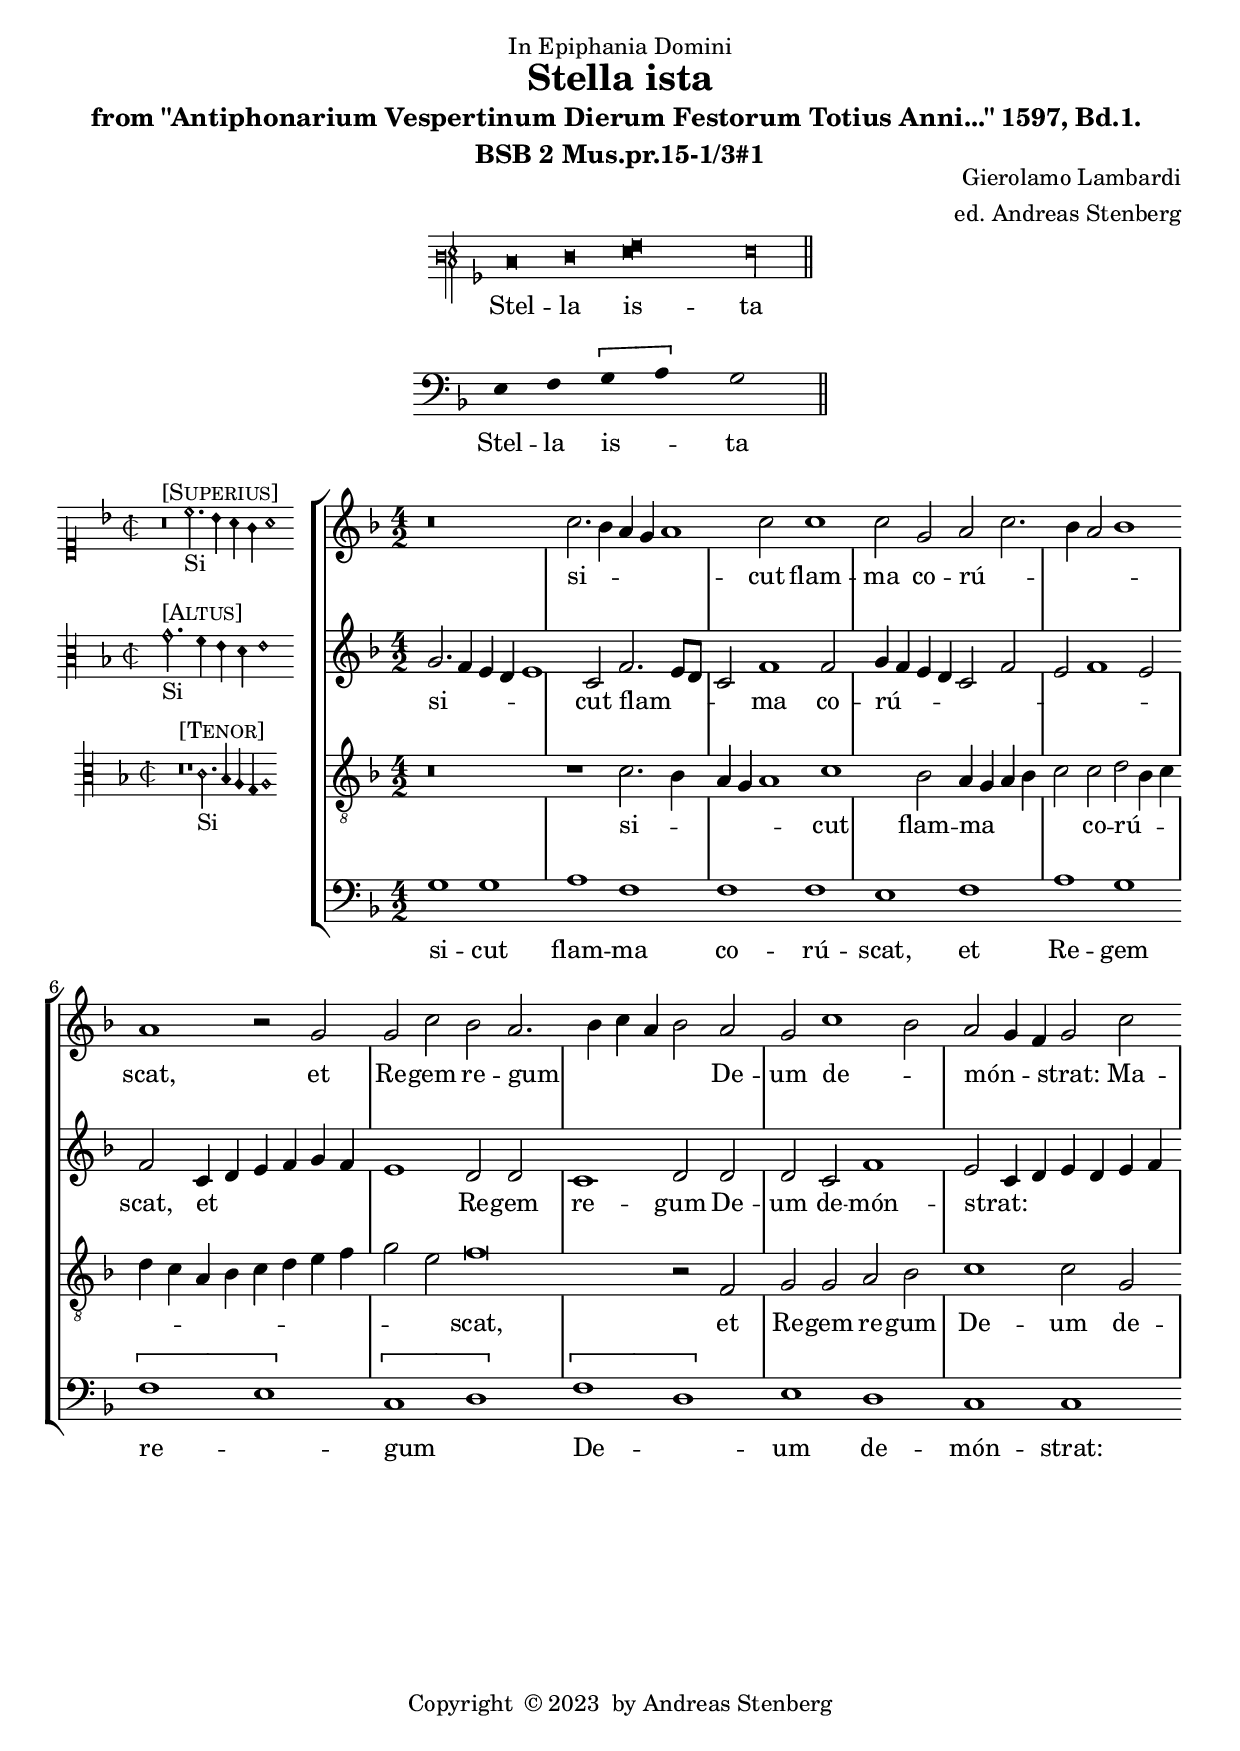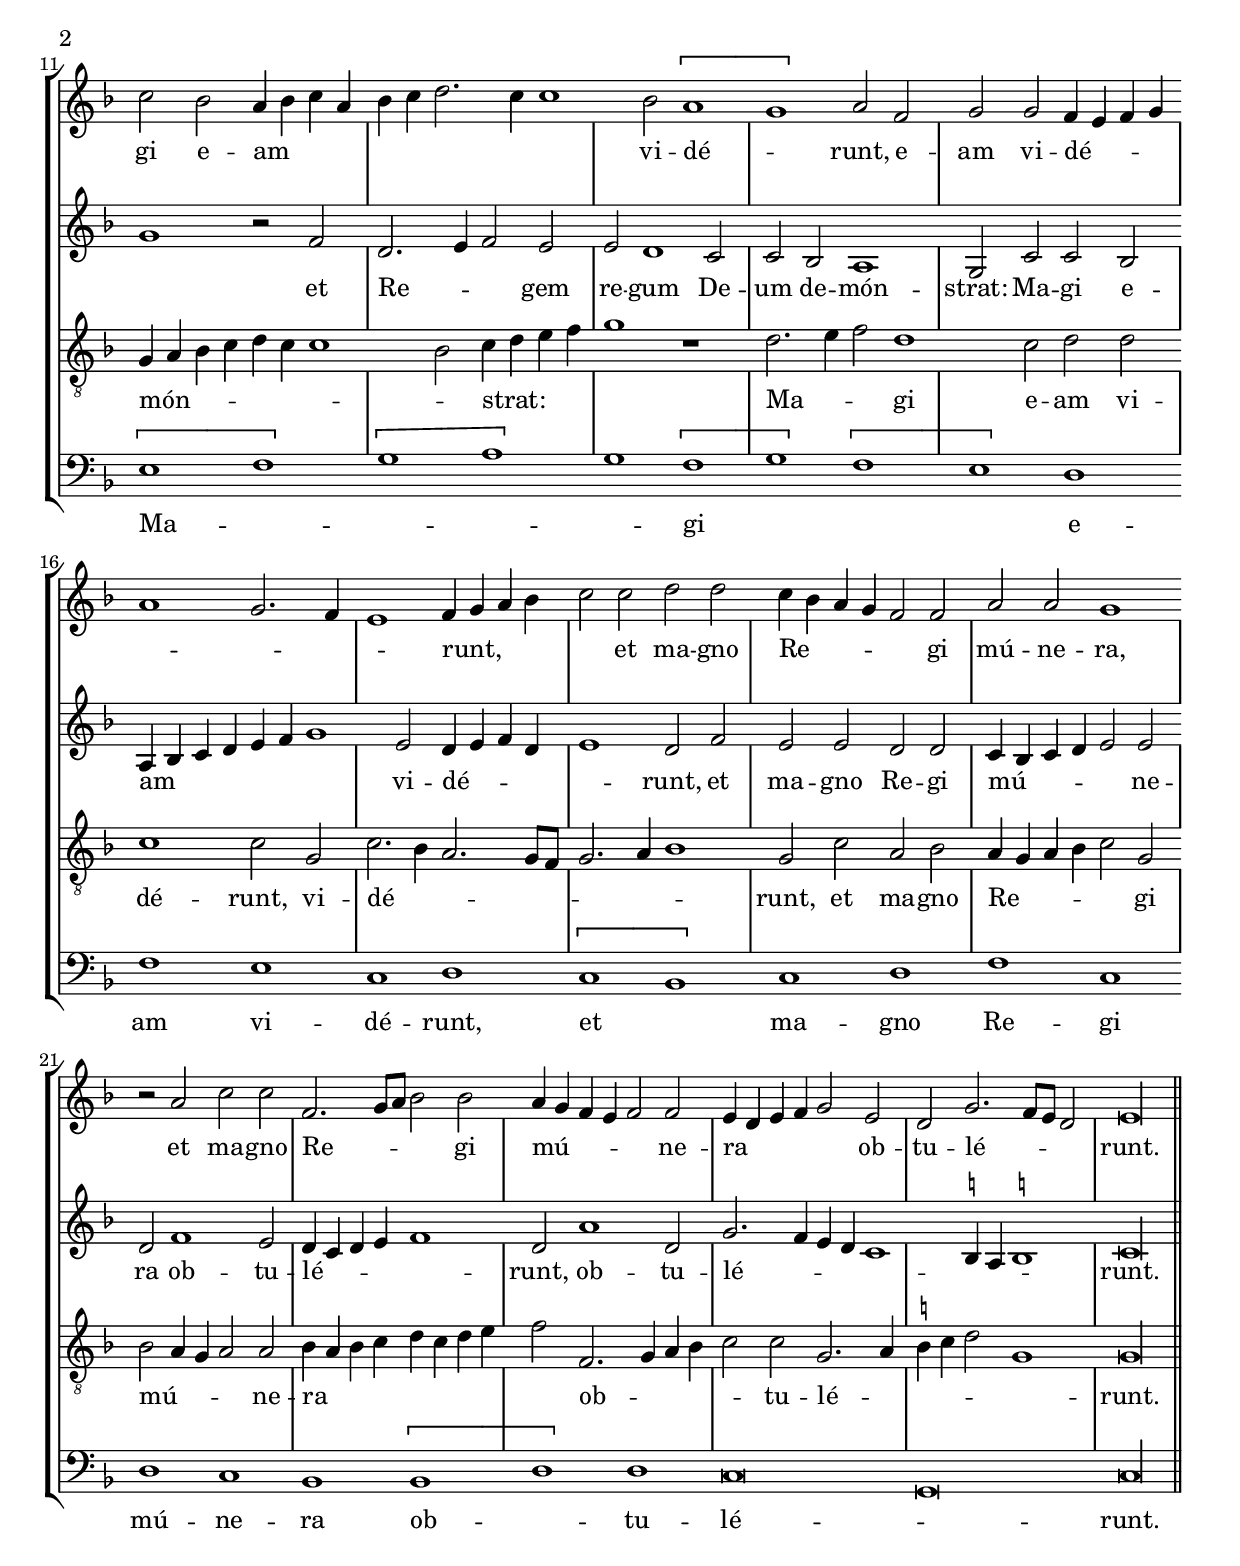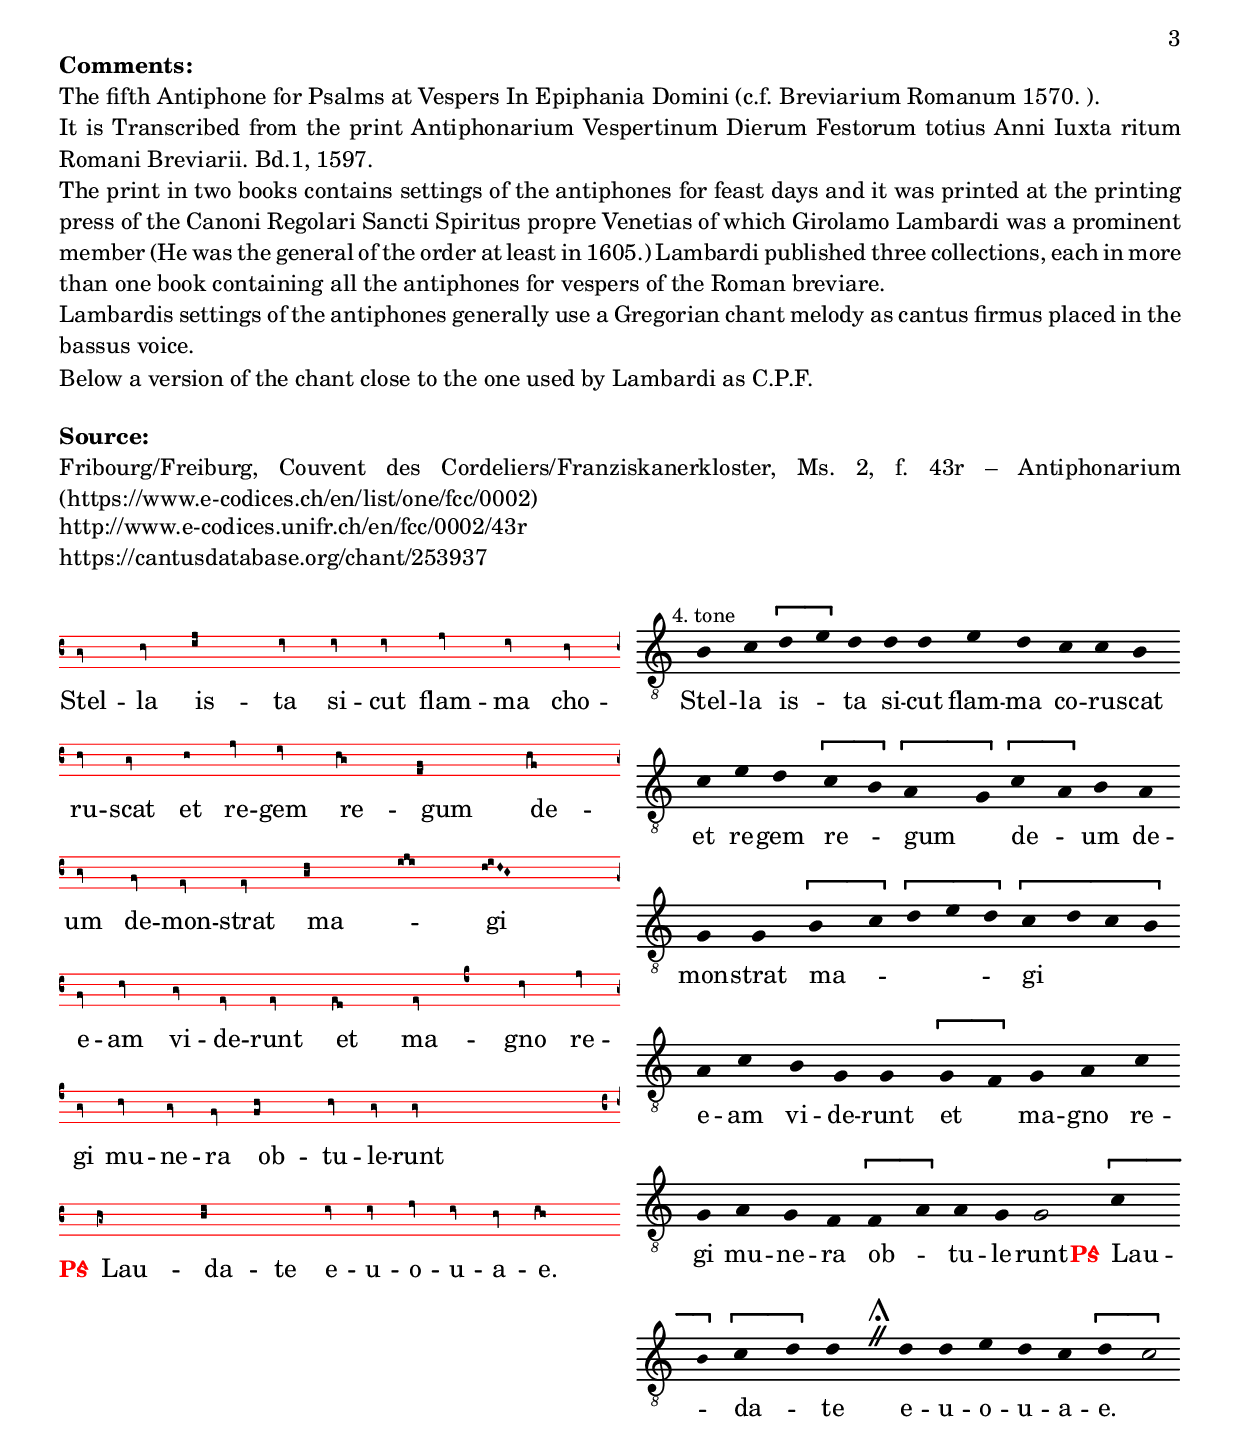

%%%%%%%%%%%%%%%%%%%%%%%%%%%%%%%%%%%%%%%%%%%%%%%%%%%%%%%%%%%%%%%%%%%
% This is a template based on the usual four part choir templater %
% where the voices have common lyrics at the the start but split  %
% to separate lyrics after a while.				  %
% This template is modyfied by AS from the one in the lilypond    %
% documentation.						  %
% This template is to be used for instance for fairly simple      %
% settings where the stanzas are set homophonicaly but twhere the %
% Chorus contains polyphony that require separate underlay for    %
% the different voices.						  %
%%%%%%%%%%%%%%%%%%%%%%%%%%%%%%%%%%%%%%%%%%%%%%%%%%%%%%%%%%%%%%%%%%%
\version "2.18.0"
\include "deutsch.ly"
ficta = \once \set suggestAccidentals =##t
Ficta = \set suggestAccidentals =##t
%{
\markup {
  \column {
    \fill-line { \fontsize #1 \italic "In Festo S. Andreæ Apostoli." }
    \vspace #0.2
    \fill-line { \fontsize #3 \smallCaps "Salve crux pretiosa" }
    \fill-line { "from \"Antiphonae Vespertinæ Dierum Festo[rum] Totis Anni...\" 1597 Bd.2 " }
    \fill-line { "BSB Mus.pr.15-1/3#2" }
    \fill-line { \null "Girolamo Lambardi" }
    \fill-line { \null "ed. Andreas Stenberg" }
  }
}
%}

\header {
  dedication = "In Epiphania Domini"
  title = "Stella ista"
  subtitle = \markup {
    \center-column {
      "from \"Antiphonarium Vespertinum Dierum Festorum Totius Anni...\" 1597, Bd.1. "
      "BSB 2 Mus.pr.15-1/3#1"
    }
  }
  composer = "Gierolamo Lambardi"
  arranger = "ed. Andreas Stenberg"
  poet = \markup \italic ""
  meter =""
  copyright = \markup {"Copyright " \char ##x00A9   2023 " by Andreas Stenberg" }
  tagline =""
}
%}
global = {
  \override Staff.TimeSignature.style = #'mensural
  \key f\major

}
sopInt = \relative c'' {
  \once\override NoteHead.style = #'blackpetrucci
  \cadenzaOn
  g\breve
  \cadenzaOff
  \revert NoteHead.style
}
sopMusic = \relative c'' {

  \set Score.tempoHideNote = ##t
  \tempo 2 = 86
  \time 4/2
  \set Timing.measureLength = #(ly:make-moment 4/2)
  \override Staff.BarLine.transparent = ##t
  r\breve
  c2.\melisma b4 a4 g4 a1\melismaEnd
  c2 c1
  c2 g2 a2\melisma c2.
  b4 a2 b1\melismaEnd
  a1 r2 g2
  g2 c2

  b2 a2.\melisma
  b4 c4 a4 b2\melismaEnd a2
  g2 c1\melisma b2\melismaEnd
  a2\melisma g4 f4 \melismaEnd g2 c2
  c2 b2 a4\melisma b4 c4 a4
  b4 c4 d2. c4 c1\melismaEnd
  b2 \[a1\melisma
  g1\melismaEnd\]

  a2 f2
  g2 g2 f4\melisma e4 f4 g4
  a1 g2. f4
  e1\melismaEnd f4\melisma g4 a4 b4
  c2\melismaEnd c2 d2 d2
  c4\melisma b4 a4 g4 f2\melismaEnd  f2

  a2 a2 g1
  r2 a2 c2 c2
  f,2.\melisma g8 a8 b2\melismaEnd b2
  a4\melisma g4 f4 e4 f2\melismaEnd f2
  e4\melisma d4 e4 f4 g2\melismaEnd e2
  d2 g2.\melisma f8 e8 d2\melismaEnd
  \cadenzaOn
  e\longa

  \revert Staff.BarLine.transparent
  \bar "||"
  \cadenzaOff
}
sopWords = \lyricmode {
   % Stella ista *
   si -- cut flam -- ma co -- rú -- scat,
   et Re -- gem re -- gum De -- um de -- món -- strat:
   Ma -- gi e -- am vi -- dé -- runt,
   e -- am vi -- dé -- runt,
   et ma -- gno Re -- gi mú -- ne -- ra,
   et ma -- gno Re -- gi mú -- ne -- ra ob -- tu -- lé -- runt.
}
altoInt = \relative c' {
  \once\override NoteHead.style = #'blackpetrucci
  a\breve
  \revert NoteHead.style
}
altoMusic = \relative c' {
%  \clef "G_8"
  \override Staff.BarLine.transparent = ##t
  g'2.\melisma f4 e4 d4 e1\melismaEnd
  c2 f2.\melisma e8 d8
  c2\melismaEnd f1 f2
  g4\melisma f4 e4 d4 c2 f2
  e2 f1 e2\melismaEnd
  f2

  c4\melisma d4 e4 f4 g4 f4
  e1\melismaEnd d2 d2
  c1 d2 d2
  d2 c2 f1
  e2\melisma c4 d4 e4 d4 e4 f4
  g1\melismaEnd r2 f2
  d2.\melisma e4 f2\melismaEnd e2
  e2 d1 c2
  c2 b2

  a1
  g2 c2 c2 b2
  a4\melisma b4 c4 d4 e4 f4 g1\melismaEnd
  e2 d4\melisma e4 f4 d4
  e1\melismaEnd d2 f2
  e2 e2 d2 d2

  c4\melisma b4 c4 d4 e2\melismaEnd e2
  d2 f1 e2
  d4\melisma c4 d4 e4 f1\melismaEnd
  d2 a'1 d,2
  g2.\melisma f4 e4 d4 c1
  \ficta h4 a4 \Ficta h!1\melismaEnd
  c\longa

  \revert Staff.BarLine.transparent
}
altoWords = \lyricmode {
   % Stella ista *
   si -- cut flam -- ma co -- rú -- scat,
   et Re -- gem re -- gum De -- um de -- món -- strat:
   et Re -- gem re -- gum De -- um de -- món -- strat:
   Ma -- gi e -- am vi -- dé -- runt, et ma -- gno Re -- gi mú -- ne -- ra ob -- tu -- lé -- runt,
   ob -- tu -- lé -- runt.
}
tenorInt = \relative c' {
  \clef "G_8"
  \once\override NoteHead.style = #'blackpetrucci
  a\breve
  \revert NoteHead.style
}
tenorMusic = \relative c' {
  \clef "G_8"
  \override Staff.BarLine.transparent = ##t
  r\breve
  r1 c2.\melisma b4
  a4 g4 a1\melismaEnd c1
  b2 a4\melisma g4 a4 b4
  c2\melismaEnd c2 d2\melisma b4 c4
  d4 c4 a4 b4

  c4 d4 e4 f4
  g2 e2\melismaEnd f\breve
  r2 f,2
  g2 g2 a2 b2
  c1 c2 g2
  g4\melisma a4 b4 c4 d4 c4 c1
  b2\melismaEnd c4\melisma d4 e4 f4
  g1\melismaEnd

  r1
  d2.\melisma e4 f2\melismaEnd d1
  c2 d2 d2
  c1 c2 g2
  c2.\melisma b4 a2. g8 f8
  g2. a4 b1\melismaEnd
  g2 c2 a2 b2

  a4\melisma g4 a4 b4 c2\melismaEnd g2
  b2\melisma a4 g4 a2\melismaEnd a2
  b4\melisma a4 b4 c4 d4 c4 d4 e4
  f2\melismaEnd f,2.\melisma g4 a4 b4
  c2\melismaEnd c2 g2.\melisma a4
  \ficta h4 c4 d2 g,1\melismaEnd
  g\longa
  \revert Staff.BarLine.transparent
}
tenorWords = \lyricmode {
   % Stella ista *
   si -- cut flam -- ma co -- rú -- scat,
   et Re -- gem re -- gum De -- um de -- món -- strat:
   Ma -- gi e -- am vi -- dé -- runt,
   vi -- dé -- runt,
   et ma -- gno Re -- gi mú -- ne -- ra ob -- tu -- lé -- runt.
}
bassMusic = \relative c {
  \override Staff.BarLine.transparent = ##t
  g'1 g1
  a1 f1
  f1 f1
  e1 f1
  a1 g1
  \[f1\melisma e1\melismaEnd\]
  \[c1\melisma d1\melismaEnd\]
  \[f1\melisma d1\melismaEnd\]
  e1 d1

  c1 c1
  \[e1\melisma f1\]
  \[g1 a1\]
  g1\melismaEnd \[f1\melisma
  g1\] \[f1
  e1\melismaEnd\] d1
  f1 e1
  c1 d1
  \[c1\melisma b1\melismaEnd\]
  c1 d1

  f1 c1
  d1 c1
  b1 \[b1\melisma
  d1\melismaEnd\] d1
  c\breve\melisma
  g\breve\melismaEnd\]
  c\longa


  \revert Staff.BarLine.transparent
  \cadenzaOff
}
bassWords = \lyricmode {
   % Stella ista *
   si -- cut flam -- ma co -- rú -- scat,
   et Re -- gem re -- gum De -- um de -- món -- strat:
   Ma -- gi e -- am vi -- dé -- runt, et ma -- gno Re -- gi mú -- ne -- ra ob -- tu -- lé -- runt.
}
incipitDiscantus = \markup {
  \score {
    {
      %      \set Staff.instrumentName = #"Tenor "
      \override NoteHead.style = #'neomensural
      \override Rest.style = #'neomensural
      \override Staff.TimeSignature.style = #'mensural
      \cadenzaOn
      \clef "petrucci-c1"
      \key f\major
      \time 2/2
      r\breve^\markup { \smallCaps"[Superius]"}
      c''2._"Si" b'4 a'4 g'4 a'1
    }
    \layout {
      \context {
        \Voice
        \remove "Ligature_bracket_engraver"
        \consists "Mensural_ligature_engraver"
      }
      line-width = 8.5\cm
    }
  }
}


incipitAltus = \markup {
  \score {
    {
      %      \set Staff.instrumentName = #"Tenor "
      \override NoteHead.style = #'neomensural
      \override Rest.style = #'neomensural
      \override Staff.TimeSignature.style = #'mensural
      \cadenzaOn
      \clef "petrucci-c3"
      \key f\major
      \time 2/2
      \once\override NoteHead.style = #'petrucci
      g'2. ^\markup \smallCaps"[Altus]"
      _"Si" f'4 e'4 d'4 e'1
    }
    \layout {
      \context {
        \Voice
        \remove "Ligature_bracket_engraver"
        \consists "Mensural_ligature_engraver"
      }
      line-width = 8.5\cm
    }
  }
}


incipitTenor = \markup {
  \score {
    {
      %      \set Staff.instrumentName = #"Tenor "
      \override NoteHead.style = #'neomensural
      \override Rest.style = #'neomensural
      \override Staff.TimeSignature.style = #'mensural
      \cadenzaOn
      \clef "petrucci-c3"
      \key f\major
      \time 2/2
      r\breve^\markup \smallCaps"[Tenor]"
      r1 c'2._"Si" b4 a4 g4 a1
    }
    \layout {
      \context {
        \Voice
        \remove "Ligature_bracket_engraver"
        \consists "Mensural_ligature_engraver"
      }
      line-width = 5.0\cm
    }
  }
}
#(append! supported-clefs '(("mensural-f3" . ("clefs.mensural.f" 0 0))))

bassIncip = \relative c {
  \hide Slur
  e\breve f\breve
  \[g\breve \melisma a\breve\melismaEnd\]
  \once\override NoteHead.style =#'petrucci
  g\longa\melismaEnd \] s1
  \once \revert Staff.BarLine.transparent
  \bar "||"
}
InciWords = \lyricmode {
  Stel -- la is -- ta
}
incipitBassus = \markup {
  \score {
    <<
      \new Voice = "Bassinton" {
        %      \set Staff.instrumentName = #"Tenor "
        \override NoteHead.style = #'blackpetrucci
        \override Rest.style = #'neomensural
        \override Staff.TimeSignature.stencil =##f
        \cadenzaOn
        \clef "petrucci-f3"
        \key f\major
        \time 2/2
        \bassIncip %s1
      }
      \new Lyrics \lyricsto "Bassinton" {
        \lyricmode {
          \InciWords
        }
      }
    >>
    \layout {
      \context {
        \Voice
        \remove "Ligature_bracket_engraver"
        \consists "Mensural_ligature_engraver"
      }
      line-width = 8.0\cm
    }

  }
}

chant = \relative {
  \override Staff.BarLine.transparent =##t
  \set Score.tempoHideNote = ##t

  \tempo 2 = 86
  \clef "bass"
  \key f\major
  \override Slur.transparent = ##t
  e4 f4 \[g4\melisma a4\melismaEnd\] g2
  \once \revert Staff.BarLine.transparent
  \bar "||"
}

verba = \lyricmode {
  Stel -- la is -- ta
}

\markup {
  \column {
    \fill-line {
      \incipitBassus
    }
    \vspace #1
    \fill-line {
      \score {
        \new Staff <<
          \new Voice = "melody" \chant s1
          \new Lyrics = "one" \lyricsto melody \verba
        >>
        \layout {
          line-width = 8.5\cm
          system-count = #1
          \context {
            \Staff
            \remove "Time_signature_engraver"
            %      \remove "Bar_engraver"
          }
          \context {
            \Voice
            \remove "Stem_engraver"
          }
        }
      }

    }
    \vspace #1
  }
}
\score {
  <<
    \new StaffGroup \with {
      \override VerticalAxisGroup.staff-staff-spacing = #'((basic-distance . 12))
    } <<
      \new Staff = treble <<
        \set Staff.instrumentName = \incipitDiscantus
        \new Voice = "sopranos" {
          \set  Staff.midiInstrument ="choir aahs"
          %	\voiceOne
          << \global {  \sopMusic } >>
        }
      >>
      \new Lyrics = sopranos { s1 }

      \new Staff = "medius" <<
        \set Staff.instrumentName = \incipitAltus

        \new Voice = "altos" {
          %	\voiceTwo
          \set  Staff.midiInstrument ="choir aahs"
          << \global {  \altoMusic } >>
        }
      >>

      \new Lyrics = "altos" { s1 }
      \new Staff = tenors <<
        \set Staff.instrumentName = \incipitTenor

        \clef "treble"
        \new Voice = "tenors" {
          \set  Staff.midiInstrument ="choir aahs"
          %	\voiceOne
          <<  \global {  \tenorMusic } >>
        }
      >>
      \new Lyrics = "tenors" { s1 }

      \new Staff ="basses" {
        %        \set Staff.instrumentName = \incipitBassus

        \new Voice = "basses" {
          \set  Staff.midiInstrument ="choir aahs"
          \clef "bass"
          %	\voiceTwo
          << \global {  \bassMusic } >>
        }
      }
    >>
    \new Lyrics = basses { s1 }

    \context Lyrics = sopranos \lyricsto sopranos \sopWords
    \context Lyrics = altos \lyricsto altos \altoWords
    \context Lyrics = tenors \lyricsto tenors \tenorWords
    \context Lyrics = basses \lyricsto basses \bassWords
  >>
  \layout {
    \context {
      \Score
      % no bars in staves
      %      \override BarLine.transparent = ##t

    }
    % the next three instructions keep the lyrics between the bar lines
    \context {
      \Lyrics
      \consists "Bar_engraver"
      \override BarLine.transparent = ##t
    }
    \context {
      \StaffGroup
      \consists "Separating_line_group_engraver"
    }
    \context {
      \Voice
      % no slurs
      \override Slur.transparent = ##t
      % Comment in the below "\remove" command to allow line
      % breaking also at those barlines where a note overlaps
      % into the next bar.  The command is commented out in this
      % short example score, but especially for large scores, you
      % will typically yield better line breaking and thus improve
      % overall spacing if you comment in the following command.
      %\remove "Forbid_line_break_engraver"
    }
    indent = 4.5\cm
  }
  %{
\header {
  dedication = "In Festo S. Andreæ Apostoli."
  title = "Unus ex duobus qui secuti"
  subtitle = \markup {
    \center-column {
    "from \"Antiphonae Vespertinæ Dierum Festo[rum] iuxta ritum Romani breviari...\" "
    "BSB Mus.ms.3191 ... 1619"
    }
  }
  composer = "Gierolamo Lambardi"
  arranger = "ed. Andreas Stenberg"
  poet = ""
  meter =""
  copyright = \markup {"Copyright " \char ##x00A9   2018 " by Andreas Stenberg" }
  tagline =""
}
  %}
}

\markup {
  \column {
    \line { \bold "Comments:" }
    \line { "The fifth Antiphone for Psalms at Vespers In Epiphania Domini (c.f. Breviarium Romanum 1570. )." }
    \justify-string #"It is Transcribed from the print Antiphonarium Vespertinum Dierum Festorum totius Anni Iuxta ritum 
    Romani Breviarii. Bd.1, 1597.

    The print in two books contains settings of the antiphones for feast days and it 
    was printed at the printing press of the Canoni Regolari Sancti Spiritus propre Venetias of which Girolamo 
    Lambardi was a prominent member (He was the general of the order at least in 1605.) Lambardi published three collections, 
    each in more than one book containing all the antiphones for vespers of the Roman breviare. 
   
    Lambardis settings of the antiphones generally use a Gregorian chant melody as cantus firmus placed 
    in the bassus voice."
    \vspace #0.5
    \line { Below a version of the chant close to the one used by Lambardi as C.P.F. }
    \vspace #1.0
  }
}

\score {
  <<
    \new StaffGroup <<
      \new Staff = treble <<
        \set Staff.instrumentName = \incipitDiscantus
        \new Voice = "sopranos" {
          \set  Staff.midiInstrument ="choir aahs"
          %	\voiceOne
          << \global { s4*6 s2 \sopMusic } >>
        }
      >>
      \new Lyrics = sopranos { s1 }

      \new Staff = "medius" <<
        \set Staff.instrumentName = \incipitAltus

        \new Voice = "altos" {
          %	\voiceTwo
          \set  Staff.midiInstrument ="choir aahs"
          << \global { s4*6 s2 \altoMusic } >>
        }
      >>

      \new Lyrics = "altos" { s1 }
      \new Staff = tenors <<
        \set Staff.instrumentName = \incipitTenor

        \clef "treble"
        \new Voice = "tenors" {
          \set  Staff.midiInstrument ="choir aahs"
          %	\voiceOne
          << \global { s4*6 s2 \tenorMusic } >>
        }
      >>
      \new Lyrics = "tenors" { s1 }

      \new Staff ="basses" {
        \set Staff.instrumentName = \incipitBassus

        \new Voice = "basses" {
          \set  Staff.midiInstrument ="choir aahs"
          \clef "G_8"
          %	\voiceTwo
          << \global { \time 4/2 \chant s2 \bassMusic } >>
        }
      }
    >>
    \new Lyrics = basses { s1 }

    \context Lyrics = sopranos \lyricsto sopranos { \sopWords }
    \context Lyrics = altos \lyricsto altos { \altoWords }
    \context Lyrics = tenors \lyricsto tenors { \tenorWords }
    \context Lyrics = basses \lyricsto basses { \InciWords \bassWords }
  >>
  \midi {}
%  \layout {}
}
%\pageBreak
\include "gregorian.ly"

\markup {
  \column {
    \bold Source:
\justify-string #"Fribourg/Freiburg, Couvent des Cordeliers/Franziskanerkloster, Ms. 2, f. 43r – Antiphonarium (https://www.e-codices.ch/en/list/one/fcc/0002)  "
\vspace #0.2
\line { "http://www.e-codices.unifr.ch/en/fcc/0002/43r" }
    \line { https://cantusdatabase.org/chant/253937 }
    \vspace #1
  }
}
verba = \lyricmode {
Stel -- la is -- ta si -- cut flam -- ma cho -- ru -- scat et re -- gem re -- gum de -- um de -- mon -- strat ma -- gi e -- am vi -- de -- runt et ma -- gno re -- gi mu -- ne -- ra ob -- tu -- le -- runt |
\set stanza =  \markup { \with-color #red \concat { P \combine  ^ s } } Lau -- da -- te

| e -- u -- o -- u -- a -- e.
}
chant = \relative c {
  \clef "vaticana-do2"
  \[\virga h'\] \[\virga c\]
  \[d\melisma \pes e\melismaEnd\] \[\virga d\]
  \[\virga d\] \[\virga d\]
  \[\virga e\] \[\virga d\]
  \[\virga c\] \[\virga c\] \[\virga h\]
  \[c\virga \]
  \[\virga e\] \[\virga d\]
  \[c\melisma \flexa h\melismaEnd\] \[g\melisma \pes a\melismaEnd\]
  \[c\melisma \flexa a\melismaEnd\] \[\virga h\]
  \[\virga a\] \[\virga g\] \[\virga g\]
  \[h\melisma \pes c\] \[d e d\melismaEnd\] \[c\melisma d \inclinatum c \inclinatum h\melismaEnd\]
  \[\virga a\] \[\virga c\]
  \[\virga h\] \[\virga g\] \[\virga g\]
  \[g\melisma \flexa f\melismaEnd\]
  \[\virga g\]
  \clef "vaticana-do3"
  \[\virga a\]
  \[\virga c\] \[\virga g\]
  \[\virga a\] \[\virga g\] \[\virga f\]
  \[f\melisma \pes a\melismaEnd\] \[\virga a\]  \[\virga g\] \[\virga g\] s
  \clef "vaticana-do2"
  \[c\melisma \flexa \deminutum h\melismaEnd\] \[c\melisma \pes d\melismaEnd\] \once \hideNotes d
  \[\virga d\] \[\virga d\] \[\virga e\] \[\virga d\] \[\virga c\] \[d\melisma \flexa c\melismaEnd\]




}
chantTr = \relative {
  \clef "G_8"
  \mark \markup \small "4. tone"
  h4 c4
  \[d\melisma e\melismaEnd\] d
  d d
  e d
  c c h
  c
  e d
  \[c\melisma h\melismaEnd\] \[a\melisma g\melismaEnd\]
  \[c\melisma a\melismaEnd\] h
  a g g
  \[h\melisma c\] \[d e d\melismaEnd\] \[c\melisma d c h\melismaEnd\]
  a c
  h g g
  \[g\melisma f\melismaEnd\]
  g a
  c g
  a g f
  \[f\melisma a\melismaEnd\] a g g2
  \finalis
  \[c4\melisma \once \tiny h\melismaEnd\] \[c\melisma d\melismaEnd\] d
  \divisioMaior
  d d e d c \[d\melisma c2\melismaEnd\]
  \finalis
}
verbaTr = \lyricmode {
Stel -- la is -- ta si -- cut flam -- ma co -- ru -- scat et re -- gem re -- gum de -- um de -- mon -- strat ma -- gi e -- am vi -- de -- runt et ma -- gno re -- gi mu -- ne -- ra ob -- tu -- le -- runt
\set stanza =  \markup { \with-color #red \concat { P \combine  ^ s } } Lau -- da -- te
e -- u -- o -- u -- a -- e.

}
\markup {
  \column {
    \fill-line { "" \null }
    \fill-line {
      \score {
        <<
          \new VaticanaVoice = "cantus" \relative c' {
            \chant
          }
          \new Lyrics \lyricsto "cantus" {
            \verba
          }
        >>
        \layout {
          line-width = #95
          system-count = #6
          ragged-last = ##f
        }

      }


      \score {
        \new Staff <<
          \new Voice = "melody" \chantTr
          \new Lyrics = "one" \lyricsto melody \verbaTr
        >>
        \layout {
          line-width = #92
          system-count = #6
          ragged-last = ##f
          \context {
            \Staff
            \remove "Time_signature_engraver"
            \remove "Bar_engraver"
          }
          \context {
            \Voice
            \remove "Stem_engraver"
          }
        }
      }
    }
  }
}
\paper {
  ragged-bottom = ##t
  ragged-last-bottom = ##t
  ragged-last = ##f
   page-breaking = #ly:minimal-breaking
}

%{
convert-ly.py (GNU LilyPond) 2.18.2  convert-ly.py: Processing `'...
Applying conversion: 2.15.7, 2.15.9, 2.15.10, 2.15.16, 2.15.17,
2.15.18, 2.15.19, 2.15.20, 2.15.25, 2.15.32, 2.15.39, 2.15.40,
2.15.42, 2.15.43, 2.16.0, 2.17.0, 2.17.4, 2.17.5, 2.17.6, 2.17.11,
2.17.14, 2.17.15, 2.17.18, 2.17.19, 2.17.20, 2.17.25, 2.17.27,
2.17.29, 2.17.97, 2.18.0
%}
